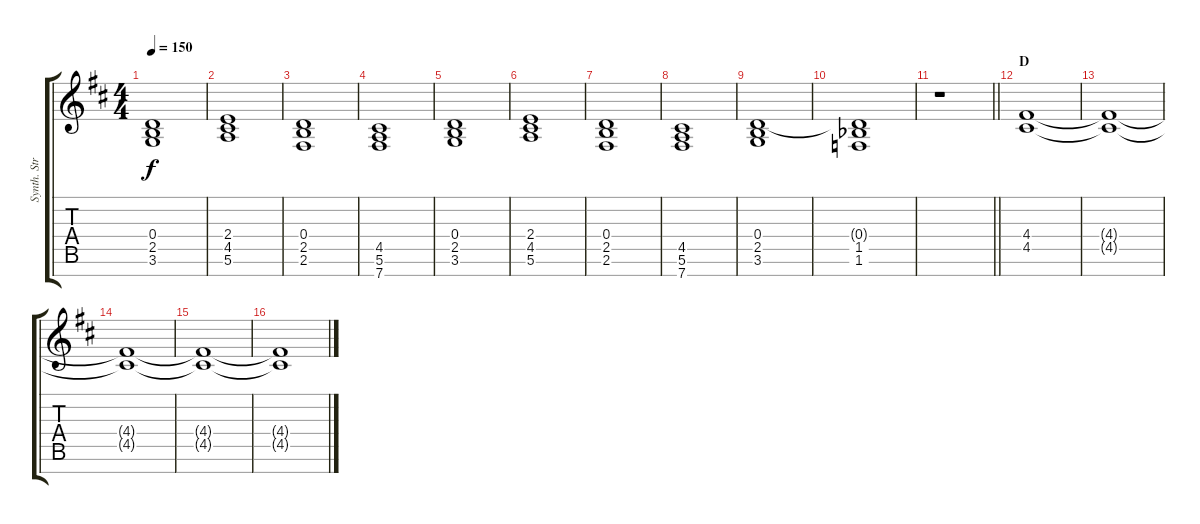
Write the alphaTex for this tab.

\track ("Synth. Strings II" "Synth. Str") {instrument stringensemble1}
\staff {score tabs}
\tuning (E5 B4 G4 D4 A3 E3 B2) {hide}
\ts (4 4)
\tempo 150
\clef g2
\ks d
(0.4 2.5 3.6).1{dy f} |
(2.4 4.5 5.6).1 |
(0.4 2.5 2.6).1 |
(4.5 5.6 7.7).1 |
(0.4 2.5 3.6).1 |
(2.4 4.5 5.6).1 |
(0.4 2.5 2.6).1 |
(4.5 5.6 7.7).1 |
(0.4 2.5 3.6).1 |
(0.4{t} 1.5{acc b} 1.6).1 |
\barLineRight lightlight
r.1 |
\section ("" "D")
(4.4 4.5).1 |
(4.4{t} 4.5{t}).1 |
(4.4{t} 4.5{t}).1 |
(4.4{t} 4.5{t}).1 |
(4.4{t} 4.5{t}).1
